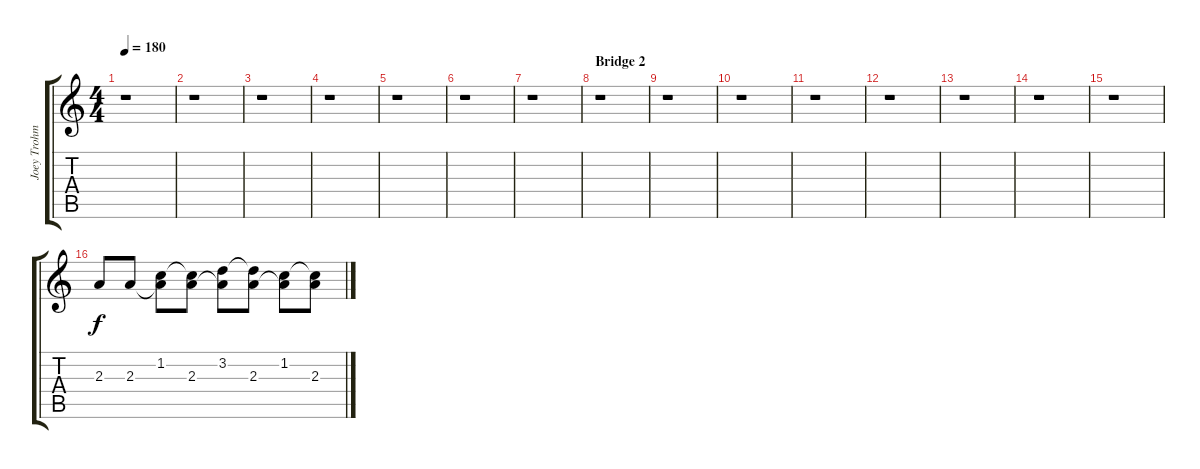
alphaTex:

\track ("Joey Trohman (Lead Guitar)" "Joey Trohm") {instrument acousticguitarsteel}
\staff {score tabs}
\tuning (E4 B3 G3 D3 A2 E2) {hide}
\ts (4 4)
\tempo 180
\clef g2
\ks c
r.1{dy f} |
r.1 |
r.1 |
r.1 |
r.1 |
r.1 |
r.1 |
\section ("" "Bridge 2")
r.1 |
r.1 |
r.1 |
r.1 |
r.1 |
r.1 |
r.1 |
r.1 |
2.3.8 2.3.8 (1.2 2.3{t}).8 (1.2{t} 2.3).8 (3.2 2.3{t}).8 (3.2{t} 2.3).8 (1.2 2.3{t}).8 (1.2{t} 2.3).8
